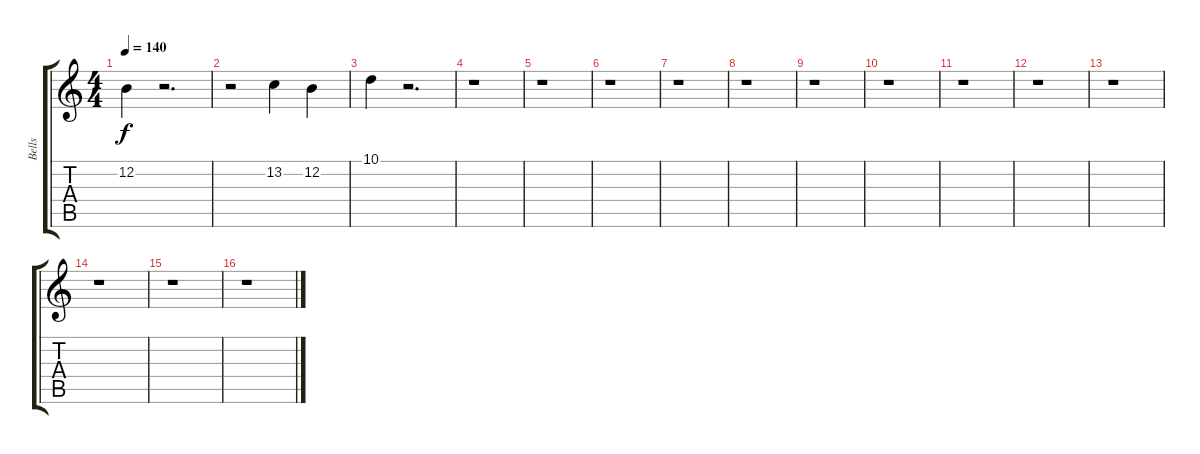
\track ("Bells" "Bells") {instrument tubularbells}
\staff {score tabs}
\tuning (E4 B3 G3 D3 A2 E2) {hide}
\ts (4 4)
\tempo 140
\clef g2
\ks c
12.2.4{dy f} r.2{d} |
r.2 13.2.4 12.2.4 |
10.1.4 r.2{d} |
r.1 |
r.1 |
r.1 |
r.1 |
r.1 |
r.1 |
r.1 |
r.1 |
r.1 |
r.1 |
r.1 |
r.1 |
r.1
